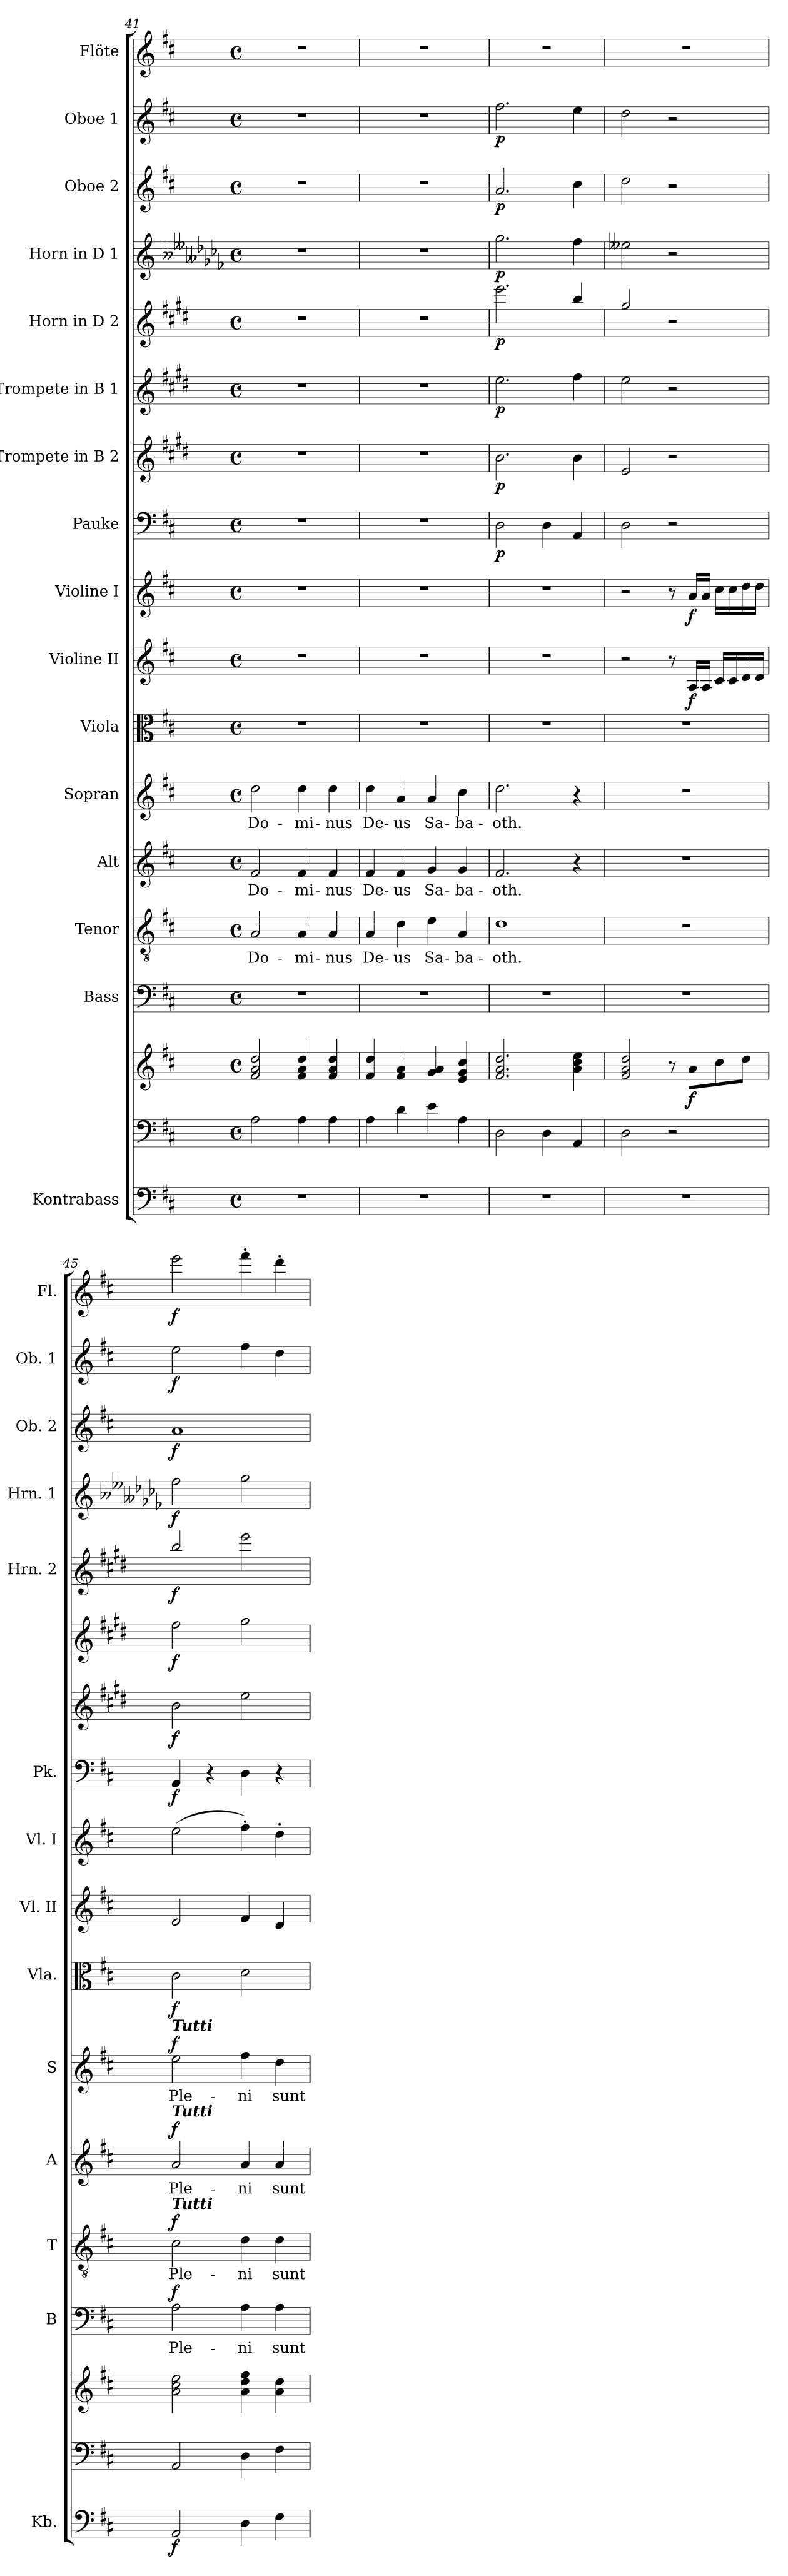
**kern	**dynam	**kern	**kern	**dynam	**kern	**text	**dynam	**kern	**text	**dynam	**kern	**text	**dynam	**kern	**text	**dynam	**kern	**dynam	**kern	**dynam	**kern	**dynam	**kern	**dynam	**kern	**dynam	**kern	**dynam	**kern	**dynam	**kern	**dynam	**kern	**dynam	**kern	**dynam	**kern	**dynam
*part17	*part17	*part16	*part16	*part16	*part15	*part15	*part15	*part14	*part14	*part14	*part13	*part13	*part13	*part12	*part12	*part12	*part11	*part11	*part10	*part10	*part9	*part9	*part8	*part8	*part7	*part7	*part6	*part6	*part5	*part5	*part4	*part4	*part3	*part3	*part2	*part2	*part1	*part1
*staff18	*staff18	*staff17	*staff16	*staff16/17	*staff15	*staff15	*staff15	*staff14	*staff14	*staff14	*staff13	*staff13	*staff13	*staff12	*staff12	*staff12	*staff11	*staff11	*staff10	*staff10	*staff9	*staff9	*staff8	*staff8	*staff7	*staff7	*staff6	*staff6	*staff5	*staff5	*staff4	*staff4	*staff3	*staff3	*staff2	*staff2	*staff1	*staff1
*I"Kontrabass	*	*	*	*	*I"Bass	*	*	*I"Tenor	*	*	*I"Alt	*	*	*I"Sopran	*	*	*I"Viola	*	*I"Violine II	*	*I"Violine I	*	*I"Pauke	*	*I"Trompete in B 2	*	*I"Trompete in B 1	*	*I"Horn in D 2	*	*I"Horn in D 1	*	*I"Oboe 2	*	*I"Oboe 1	*	*I"Flöte	*
*I'Kb.	*	*	*	*	*I'B	*	*	*I'T	*	*	*I'A	*	*	*I'S	*	*	*I'Vla.	*	*I'Vl. II	*	*I'Vl. I	*	*I'Pk.	*	*	*	*	*	*I'Hrn. 2	*	*I'Hrn. 1	*	*I'Ob. 2	*	*I'Ob. 1	*	*I'Fl.	*
*clefF4	*	*clefF4	*clefG2	*	*clefF4	*	*	*clefGv2	*	*	*clefG2	*	*	*clefG2	*	*	*clefC3	*	*clefG2	*	*clefG2	*	*clefF4	*	*clefG2	*	*clefG2	*	*clefG2	*	*clefG2	*	*clefG2	*	*clefG2	*	*clefG2	*
*ITrd7c12	*	*	*	*	*	*	*	*	*	*	*	*	*	*	*	*	*	*	*	*	*	*	*	*	*ITrd1c2	*	*ITrd1c2	*	*ITrd4c7	*	*ITrd-8c-12	*	*	*	*	*	*	*
*k[f#c#]	*	*k[f#c#]	*k[f#c#]	*	*k[f#c#]	*	*	*k[f#c#]	*	*	*k[f#c#]	*	*	*k[f#c#]	*	*	*k[f#c#]	*	*k[f#c#]	*	*k[f#c#]	*	*k[f#c#]	*	*k[f#c#]	*	*k[f#c#]	*	*k[f#c#g#]	*	*k[b--e--a--d-g-c-f-]	*	*k[f#c#]	*	*k[f#c#]	*	*k[f#c#]	*
*D:	*	*D:	*D:	*	*D:	*	*	*D:	*	*	*D:	*	*	*D:	*	*	*D:	*	*D:	*	*D:	*	*D:	*	*D:	*	*D:	*	*A:	*	*E--:	*	*D:	*	*D:	*	*D:	*
*M4/4	*	*M4/4	*M4/4	*	*M4/4	*	*	*M4/4	*	*	*M4/4	*	*	*M4/4	*	*	*M4/4	*	*M4/4	*	*M4/4	*	*M4/4	*	*M4/4	*	*M4/4	*	*M4/4	*	*M4/4	*	*M4/4	*	*M4/4	*	*M4/4	*
*met(c)	*	*met(c)	*met(c)	*	*met(c)	*	*	*met(c)	*	*	*met(c)	*	*	*met(c)	*	*	*met(c)	*	*met(c)	*	*met(c)	*	*met(c)	*	*met(c)	*	*met(c)	*	*met(c)	*	*met(c)	*	*met(c)	*	*met(c)	*	*met(c)	*
=41	=41	=41	=41	=41	=41	=41	=41	=41	=41	=41	=41	=41	=41	=41	=41	=41	=41	=41	=41	=41	=41	=41	=41	=41	=41	=41	=41	=41	=41	=41	=41	=41	=41	=41	=41	=41	=41	=41
!	!	!	!	!	!	!	!	!	!LO:LY:b	!	!	!LO:LY:b	!	!	!LO:LY:b	!	!	!	!	!	!	!	!	!	!	!	!	!	!	!	!	!	!	!	!	!	!	!
1r	.	2A\	2f#/ 2a/ 2dd/	.	1r	.	.	2A/	Do-	.	2f#/	Do-	.	2dd\	Do-	.	1r	.	1r	.	1r	.	1r	.	1r	.	1r	.	1r	.	1r	.	1r	.	1r	.	1r	.
!	!	!	!	!	!	!	!	!	!LO:LY:b	!	!	!LO:LY:b	!	!	!LO:LY:b	!	!	!	!	!	!	!	!	!	!	!	!	!	!	!	!	!	!	!	!	!	!	!
.	.	4A\	4f#/ 4a/ 4dd/	.	.	.	.	4A/	-mi-	.	4f#/	-mi-	.	4dd\	-mi-	.	.	.	.	.	.	.	.	.	.	.	.	.	.	.	.	.	.	.	.	.	.	.
!	!	!	!	!	!	!	!	!	!LO:LY:b	!	!	!LO:LY:b	!	!	!LO:LY:b	!	!	!	!	!	!	!	!	!	!	!	!	!	!	!	!	!	!	!	!	!	!	!
.	.	4A\	4f#/ 4a/ 4dd/	.	.	.	.	4A/	-nus	.	4f#/	-nus	.	4dd\	-nus	.	.	.	.	.	.	.	.	.	.	.	.	.	.	.	.	.	.	.	.	.	.	.
=42	=42	=42	=42	=42	=42	=42	=42	=42	=42	=42	=42	=42	=42	=42	=42	=42	=42	=42	=42	=42	=42	=42	=42	=42	=42	=42	=42	=42	=42	=42	=42	=42	=42	=42	=42	=42	=42	=42
!	!	!	!	!	!	!	!	!	!LO:LY:b	!	!	!LO:LY:b	!	!	!LO:LY:b	!	!	!	!	!	!	!	!	!	!	!	!	!	!	!	!	!	!	!	!	!	!	!
1r	.	4A\	4f#/ 4dd/	.	1r	.	.	4A/	De-	.	4f#/	De-	.	4dd\	De-	.	1r	.	1r	.	1r	.	1r	.	1r	.	1r	.	1r	.	1r	.	1r	.	1r	.	1r	.
!	!	!	!	!	!	!	!	!	!LO:LY:b	!	!	!LO:LY:b	!	!	!LO:LY:b	!	!	!	!	!	!	!	!	!	!	!	!	!	!	!	!	!	!	!	!	!	!	!
.	.	4d\	4f#/ 4a/	.	.	.	.	4d\	-us	.	4f#/	-us	.	4a/	-us	.	.	.	.	.	.	.	.	.	.	.	.	.	.	.	.	.	.	.	.	.	.	.
!	!	!	!	!	!	!	!	!	!LO:LY:b	!	!	!LO:LY:b	!	!	!LO:LY:b	!	!	!	!	!	!	!	!	!	!	!	!	!	!	!	!	!	!	!	!	!	!	!
.	.	4e\	4g/ 4a/	.	.	.	.	4e\	Sa-	.	4g/	Sa-	.	4a/	Sa-	.	.	.	.	.	.	.	.	.	.	.	.	.	.	.	.	.	.	.	.	.	.	.
!	!	!	!	!	!	!	!	!	!LO:LY:b	!	!	!LO:LY:b	!	!	!LO:LY:b	!	!	!	!	!	!	!	!	!	!	!	!	!	!	!	!	!	!	!	!	!	!	!
.	.	4A\	4e/ 4g/ 4cc#/	.	.	.	.	4A/	-ba-	.	4g/	-ba-	.	4cc#\	-ba-	.	.	.	.	.	.	.	.	.	.	.	.	.	.	.	.	.	.	.	.	.	.	.
=43	=43	=43	=43	=43	=43	=43	=43	=43	=43	=43	=43	=43	=43	=43	=43	=43	=43	=43	=43	=43	=43	=43	=43	=43	=43	=43	=43	=43	=43	=43	=43	=43	=43	=43	=43	=43	=43	=43
!	!	!	!	!	!	!	!	!	!LO:LY:b	!	!	!LO:LY:b	!	!	!LO:LY:b	!	!	!	!	!	!	!	!	!LO:DY:b	!	!LO:DY:b	!	!LO:DY:b	!	!LO:DY:b	!	!LO:DY:b	!	!LO:DY:b	!	!LO:DY:b	!	!
1r	.	2D\	2.f#/ 2.a/ 2.dd/	.	1r	.	.	1d	-oth.	.	2.f#/	-oth.	.	2.dd\	-oth.	.	1r	.	1r	.	1r	.	2D\	p	2.a\	p	2.dd\	p	2.aa\	p	2.ggg-\	p	2.a/	p	2.ff#\	p	1r	.
.	.	4D\	.	.	.	.	.	.	.	.	.	.	.	.	.	.	.	.	.	.	.	.	4D\	.	.	.	.	.	.	.	.	.	.	.	.	.	.	.
.	.	4AA/	4a\ 4cc#\ 4ee\	.	.	.	.	.	.	.	4r	.	.	4r	.	.	.	.	.	.	.	.	4AA/	.	4a\	.	4ee\	.	4ee/	.	4fff-\	.	4cc#\	.	4ee\	.	.	.
!!LO:PB:g=z
=44	=44	=44	=44	=44	=44	=44	=44	=44	=44	=44	=44	=44	=44	=44	=44	=44	=44	=44	=44	=44	=44	=44	=44	=44	=44	=44	=44	=44	=44	=44	=44	=44	=44	=44	=44	=44	=44	=44
1r	.	2D\	2f#/ 2a/ 2dd/	.	1r	.	.	1r	.	.	1r	.	.	1r	.	.	1r	.	2r	.	2r	.	2D\	.	2d/	.	2dd\	.	2cc#/	.	2eee--\	.	2dd\	.	2dd\	.	1r	.
.	.	2r	8r	.	.	.	.	.	.	.	.	.	.	.	.	.	.	.	8r	.	8r	.	2r	.	2r	.	2r	.	2r	.	2r	.	2r	.	2r	.	.	.
!	!	!	!	!LO:DY:b	!	!	!	!	!	!	!	!	!	!	!	!	!	!	!	!LO:DY:b	!	!LO:DY:b	!	!	!	!	!	!	!	!	!	!	!	!	!	!	!	!
.	.	.	8a\L	f	.	.	.	.	.	.	.	.	.	.	.	.	.	.	16A/LL	f	16a/LL	f	.	.	.	.	.	.	.	.	.	.	.	.	.	.	.	.
.	.	.	.	.	.	.	.	.	.	.	.	.	.	.	.	.	.	.	16A/JJ	.	16a/JJ	.	.	.	.	.	.	.	.	.	.	.	.	.	.	.	.	.
.	.	.	8cc#\	.	.	.	.	.	.	.	.	.	.	.	.	.	.	.	16c#/LL	.	16cc#\LL	.	.	.	.	.	.	.	.	.	.	.	.	.	.	.	.	.
.	.	.	.	.	.	.	.	.	.	.	.	.	.	.	.	.	.	.	16c#/	.	16cc#\	.	.	.	.	.	.	.	.	.	.	.	.	.	.	.	.	.
.	.	.	8dd\J	.	.	.	.	.	.	.	.	.	.	.	.	.	.	.	16d/	.	16dd\	.	.	.	.	.	.	.	.	.	.	.	.	.	.	.	.	.
.	.	.	.	.	.	.	.	.	.	.	.	.	.	.	.	.	.	.	16d/JJ	.	16dd\JJ	.	.	.	.	.	.	.	.	.	.	.	.	.	.	.	.	.
=45	=45	=45	=45	=45	=45	=45	=45	=45	=45	=45	=45	=45	=45	=45	=45	=45	=45	=45	=45	=45	=45	=45	=45	=45	=45	=45	=45	=45	=45	=45	=45	=45	=45	=45	=45	=45	=45	=45
!	!	!	!	!	!	!	!	!	!	!	!	!	!	!LO:TX:a:Bi:t=Tutti	!	!	!	!	!	!	!	!	!	!	!	!	!	!	!	!	!	!	!	!	!	!	!	!
!	!	!	!	!	!	!	!	!	!	!	!LO:TX:a:Bi:t=Tutti	!	!	!	!	!	!	!	!	!	!	!	!	!	!	!	!	!	!	!	!	!	!	!	!	!	!	!
!	!	!	!	!	!	!	!	!LO:TX:a:Bi:t=Tutti	!	!	!	!	!	!	!	!	!	!	!	!	!	!	!	!	!	!	!	!	!	!	!	!	!	!	!	!	!	!
!	!LO:DY:b	!	!	!	!	!LO:LY:b	!LO:DY:a	!	!LO:LY:b	!LO:DY:a	!	!LO:LY:b	!LO:DY:a	!	!LO:LY:b	!LO:DY:a	!	!LO:DY:b	!	!	!	!	!	!LO:DY:b	!	!LO:DY:b	!	!LO:DY:b	!	!LO:DY:b	!	!LO:DY:b	!	!LO:DY:b	!	!LO:DY:b	!	!LO:DY:b
2AAA/	f	2AA/	2a\ 2cc#\ 2ee\	.	2A\	Ple-	f	2c#\	Ple-	f	2a/	Ple-	f	2ee\	Ple-	f	2c#\	f	2e/	.	(>2ee\	.	4AA/	f	2a\	f	2ee\	f	2ee/	f	2fff-\	f	1a	f	2ee\	f	2eee\	f
.	.	.	.	.	.	.	.	.	.	.	.	.	.	.	.	.	.	.	.	.	.	.	4r	.	.	.	.	.	.	.	.	.	.	.	.	.	.	.
!	!	!	!	!	!	!LO:LY:b	!	!	!LO:LY:b	!	!	!LO:LY:b	!	!	!LO:LY:b	!	!	!	!	!	!	!	!	!	!	!	!	!	!	!	!	!	!	!	!	!	!	!
4DD\	.	4D\	4a\ 4dd\ 4ff#\	.	4A\	-ni	.	4d\	-ni	.	4a/	-ni	.	4ff#\	-ni	.	2d\	.	4f#/	.	4ff#'>\)	.	4D\	.	2dd\	.	2ff#\	.	2aa\	.	2ggg-\	.	.	.	4ff#\	.	4fff#'>\	.
!	!	!	!	!	!	!LO:LY:b	!	!	!LO:LY:b	!	!	!LO:LY:b	!	!	!LO:LY:b	!	!	!	!	!	!	!	!	!	!	!	!	!	!	!	!	!	!	!	!	!	!	!
4FF#\	.	4F#\	4a\ 4dd\	.	4A\	sunt	.	4d\	sunt	.	4a/	sunt	.	4dd\	sunt	.	.	.	4d/	.	4dd'>\	.	4r	.	.	.	.	.	.	.	.	.	.	.	4dd\	.	4ddd'>\	.
=	=	=	=	=	=	=	=	=	=	=	=	=	=	=	=	=	=	=	=	=	=	=	=	=	=	=	=	=	=	=	=	=	=	=	=	=	=	=
*-	*-	*-	*-	*-	*-	*-	*-	*-	*-	*-	*-	*-	*-	*-	*-	*-	*-	*-	*-	*-	*-	*-	*-	*-	*-	*-	*-	*-	*-	*-	*-	*-	*-	*-	*-	*-	*-	*-
